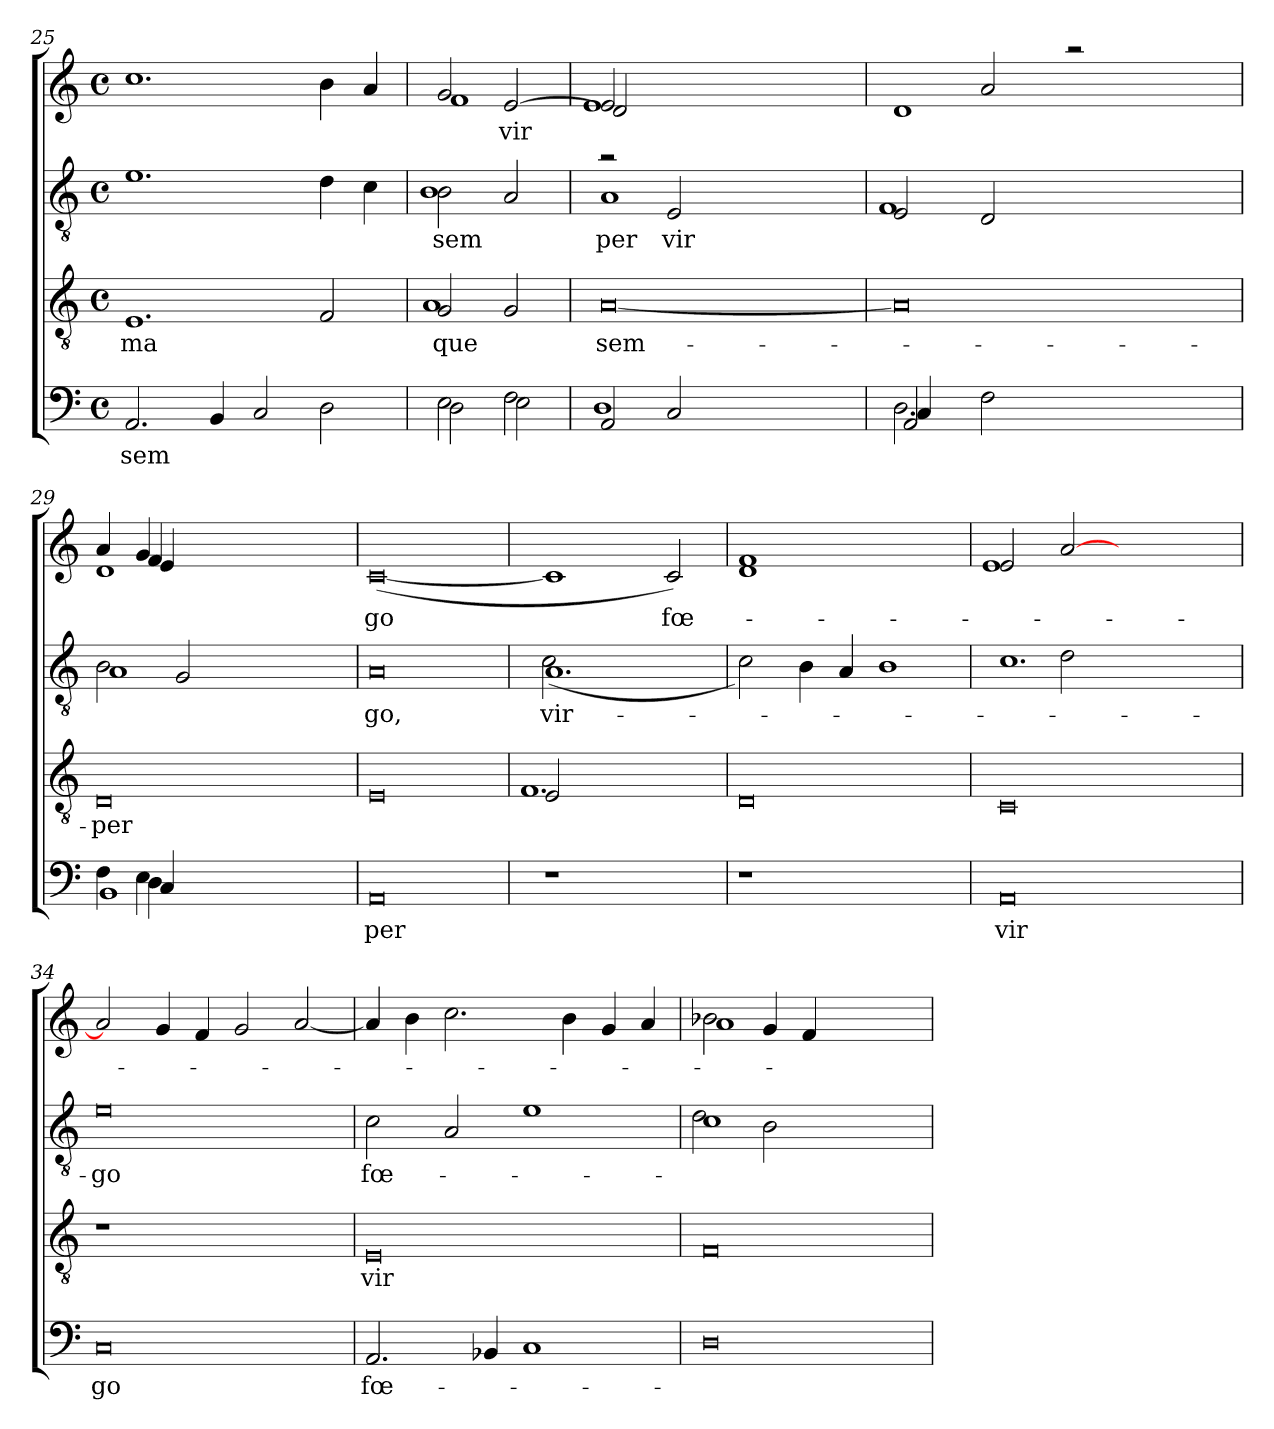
**kern	**text	**kern	**text	**kern	**text	**kern	**text
*part4	*part4	*part3	*part3	*part2	*part2	*part1	*part1
*staff4	*staff4	*staff3	*staff3	*staff2	*staff2	*staff1	*staff1
*clefF4	*	*clefGv2	*	*clefGv2	*	*clefG2	*
*k[]	*	*k[]	*	*k[]	*	*k[]	*
*C:	*	*C:	*	*C:	*	*C:	*
*M4/4	*	*M4/4	*	*M4/4	*	*M4/4	*
*met(c)	*	*met(c)	*	*met(c)	*	*met(c)	*
=25	=25	=25	=25	=25	=25	=25	=25
!	!LO:LY:b	!	!LO:LY:b	!	!	!	!
2.AA/	sem	1.E	-ma	1.e	.	1.cc	.
4BB/	.	.	.	.	.	.	.
2C/	.	.	.	.	.	.	.
2D\	.	2F/	.	4d\	.	4b\	.
.	.	.	.	4c\	.	4a/	.
=26!	=26!	=26!	=26!	=26!	=26!	=26!	=26!
*^	*	*	*	*	*	*	*
!	!	!	!	!LO:LY:b	!	!	!	!
*	*	*	*^	*	*	*	*	*
!	!	!	!	!	!LO:LY:b	!	!LO:LY:b	!	!
*	*	*	*	*	*	*^	*	*	*
!	!	!	!	!	!	!	!	!LO:LY:b	!	!
*	*	*	*	*	*	*	*	*	*^	*
2E\	2D\	.	2G/	1A	-que	2B\	1B	sem	2g/	1f	.
!	!	!	!	!	!	!	!	!	!	!	!LO:LY:b
2F\	2E\	.	2G/	.	.	2A/	.	.	[>2e/	.	vir
*	*	*	*v	*v	*	*	*	*	*v	*v	*
!!LO:PB:g=z
=27!	=27!	=27!	=27!	=27!	=27!	=27!	=27!	=27!	=27!
!	!	!	!	!LO:LY:b	!	!	!LO:LY:b	!	!
*	*	*	*	*	*	*	*	*^	*
*	*	*	*	*	*	*	*	*	*^	*
2AA/	1D	.	[<0A	sem-	2ra	1A	per	2e/]	2d/	1e	.
!	!	!	!	!	!	!	!LO:LY:b	!	!	!	!
2C/	.	.	.	.	2E/	.	vir	1ryy	1ryy	.	.
1ryy	1ryy	.	.	.	1ryy	1ryy	.	.	.	1ryy	.
.	.	.	.	.	.	.	.	2ryy	2ryy	.	.
*	*	*	*	*	*	*	*	*	*v	*v	*
=28!	=28!	=28!	=28!	=28!	=28!	=28!	=28!	=28!	=28!	=28!
*	*^	*	*	*	*	*	*	*	*	*
2.D\	4C/	2AA/	.	0A]	.	2E/	1F	.	1d	2ryy	.
.	1ryy	.	.	.	.	.	.	.	.	.	.
.	.	2F\	.	.	.	2D/	.	.	.	2a/	.
1ryy	.	.	.	.	.	.	.	.	.	.	.
.	.	1ryy	.	.	.	1ryy	1ryy	.	2raa	2ryy	.
.	2.ryy	.	.	.	.	.	.	.	.	.	.
.	.	.	.	.	.	.	.	.	2ryy	2ryy	.
4ryy	.	.	.	.	.	.	.	.	.	.	.
*	*	*	*	*	*	*	*	*	*v	*v	*
=29!	=29!	=29!	=29!	=29!	=29!	=29!	=29!	=29!	=29!	=29!
*	*	*^	*	*	*	*	*	*	*	*
!	!	!	!	!	!	!LO:LY:b	!	!	!	!	!
*	*	*	*	*	*	*	*	*	*	*^	*
*	*	*	*	*	*	*	*	*	*	*	*^	*
*	*	*	*	*	*	*	*	*	*	*	*	*^	*
4F\	4ryy	4ryy	1BB	.	0D	-per	2B\	1A	.	4a/	4ryy	4ryy	1d	.
4E\	4D\	4C/	.	.	.	.	.	.	.	4g/	4f/	4e/	.	.
1ryy	1ryy	1ryy	.	.	.	.	2G/	.	.	1ryy	1ryy	1ryy	.	.
.	.	.	1ryy	.	.	.	1ryy	1ryy	.	.	.	.	1ryy	.
2ryy	2ryy	2ryy	.	.	.	.	.	.	.	2ryy	2ryy	2ryy	.	.
*	*	*	*	*	*	*	*v	*v	*	*	*	*	*	*
*	*	*v	*v	*	*	*	*	*	*	*	*v	*v	*
=30!	=30!	=30!	=30!	=30!	=30!	=30!	=30!	=30!	=30!	=30!	=30!
!	!	!	!LO:LY:b	!	!	!	!LO:LY:b	!	!	!	!LO:LY:b
*v	*v	*v	*	*	*	*	*	*v	*v	*v	*
0AA	per	0E	.	0A	go,	(<[<0c	go
=31!	=31!	=31!	=31!	=31!	=31!	=31!	=31!
*	*	*^	*	*	*	*	*
!	!	!	!	!	!	!LO:LY:b	!	!
*	*	*	*	*	*^	*	*	*
1r	.	2E/	1.F	.	1.A	(>2c\	vir-	1c]	.
.	.	1ryy	.	.	.	1ryy	.	.	.
!	!	!	!	!	!	!	!	!	!LO:LY:b
2ryy	.	.	.	.	.	.	.	2c/)	fœ-
*	*	*v	*v	*	*	*	*	*	*
*	*	*	*	*v	*v	*	*	*
=32!	=32!	=32!	=32!	=32!	=32!	=32!	=32!
1r	.	0D	.	2c\)	.	1d 1f	.
.	.	.	.	4B\	.	.	.
.	.	.	.	4A/	.	.	.
1ryy	.	.	.	1B	.	1ryy	.
=33!	=33!	=33!	=33!	=33!	=33!	=33!	=33!
!	!LO:LY:b	!	!	!	!	!	!
*	*	*	*	*^	*	*^	*
0AA	vir	0C	.	1.c	2ryy	.	2e/	1e	.
.	.	.	.	.	2d\	.	[<2a/	.	.
.	.	.	.	.	2ryy	.	1ryy	1ryy	.
.	.	.	.	2ryy	2ryy	.	.	.	.
*	*	*	*	*	*	*	*v	*v	*
=34!	=34!	=34!	=34!	=34!	=34!	=34!	=34!	=34!
!	!LO:LY:b	!	!	!	!	!LO:LY:b	!	!
*	*	*	*	*v	*v	*	*	*
0C	go	1r	.	0e	-go	2a/]	.
.	.	.	.	.	.	4g/	.
.	.	.	.	.	.	4f/	.
.	.	1ryy	.	.	.	2g/	.
.	.	.	.	.	.	[<2a/	.
=35!	=35!	=35!	=35!	=35!	=35!	=35!	=35!
!	!LO:LY:b	!	!LO:LY:b	!	!LO:LY:b	!	!
2.AA/	fœ-	0E	vir	2c\	fœ-	4a/]	.
.	.	.	.	.	.	4b\	.
.	.	.	.	2A/	.	2.cc\	.
4BB-X/	.	.	.	.	.	.	.
1C	.	.	.	1e	.	.	.
.	.	.	.	.	.	4b\	.
.	.	.	.	.	.	4g/	.
.	.	.	.	.	.	4a/	.
=36!	=36!	=36!	=36!	=36!	=36!	=36!	=36!
*	*	*	*	*^	*	*^	*
0D	.	0F	.	1c	2d\	.	2b-X\	1a	.
.	.	.	.	.	2B\	.	4g/	.	.
.	.	.	.	.	.	.	4f/	.	.
.	.	.	.	1ryy	1ryy	.	1ryy	1ryy	.
*	*	*	*	*v	*v	*	*	*	*
*	*	*	*	*	*	*v	*v	*
=!	=!	=!	=!	=!	=!	=!	=!
*-	*-	*-	*-	*-	*-	*-	*-
